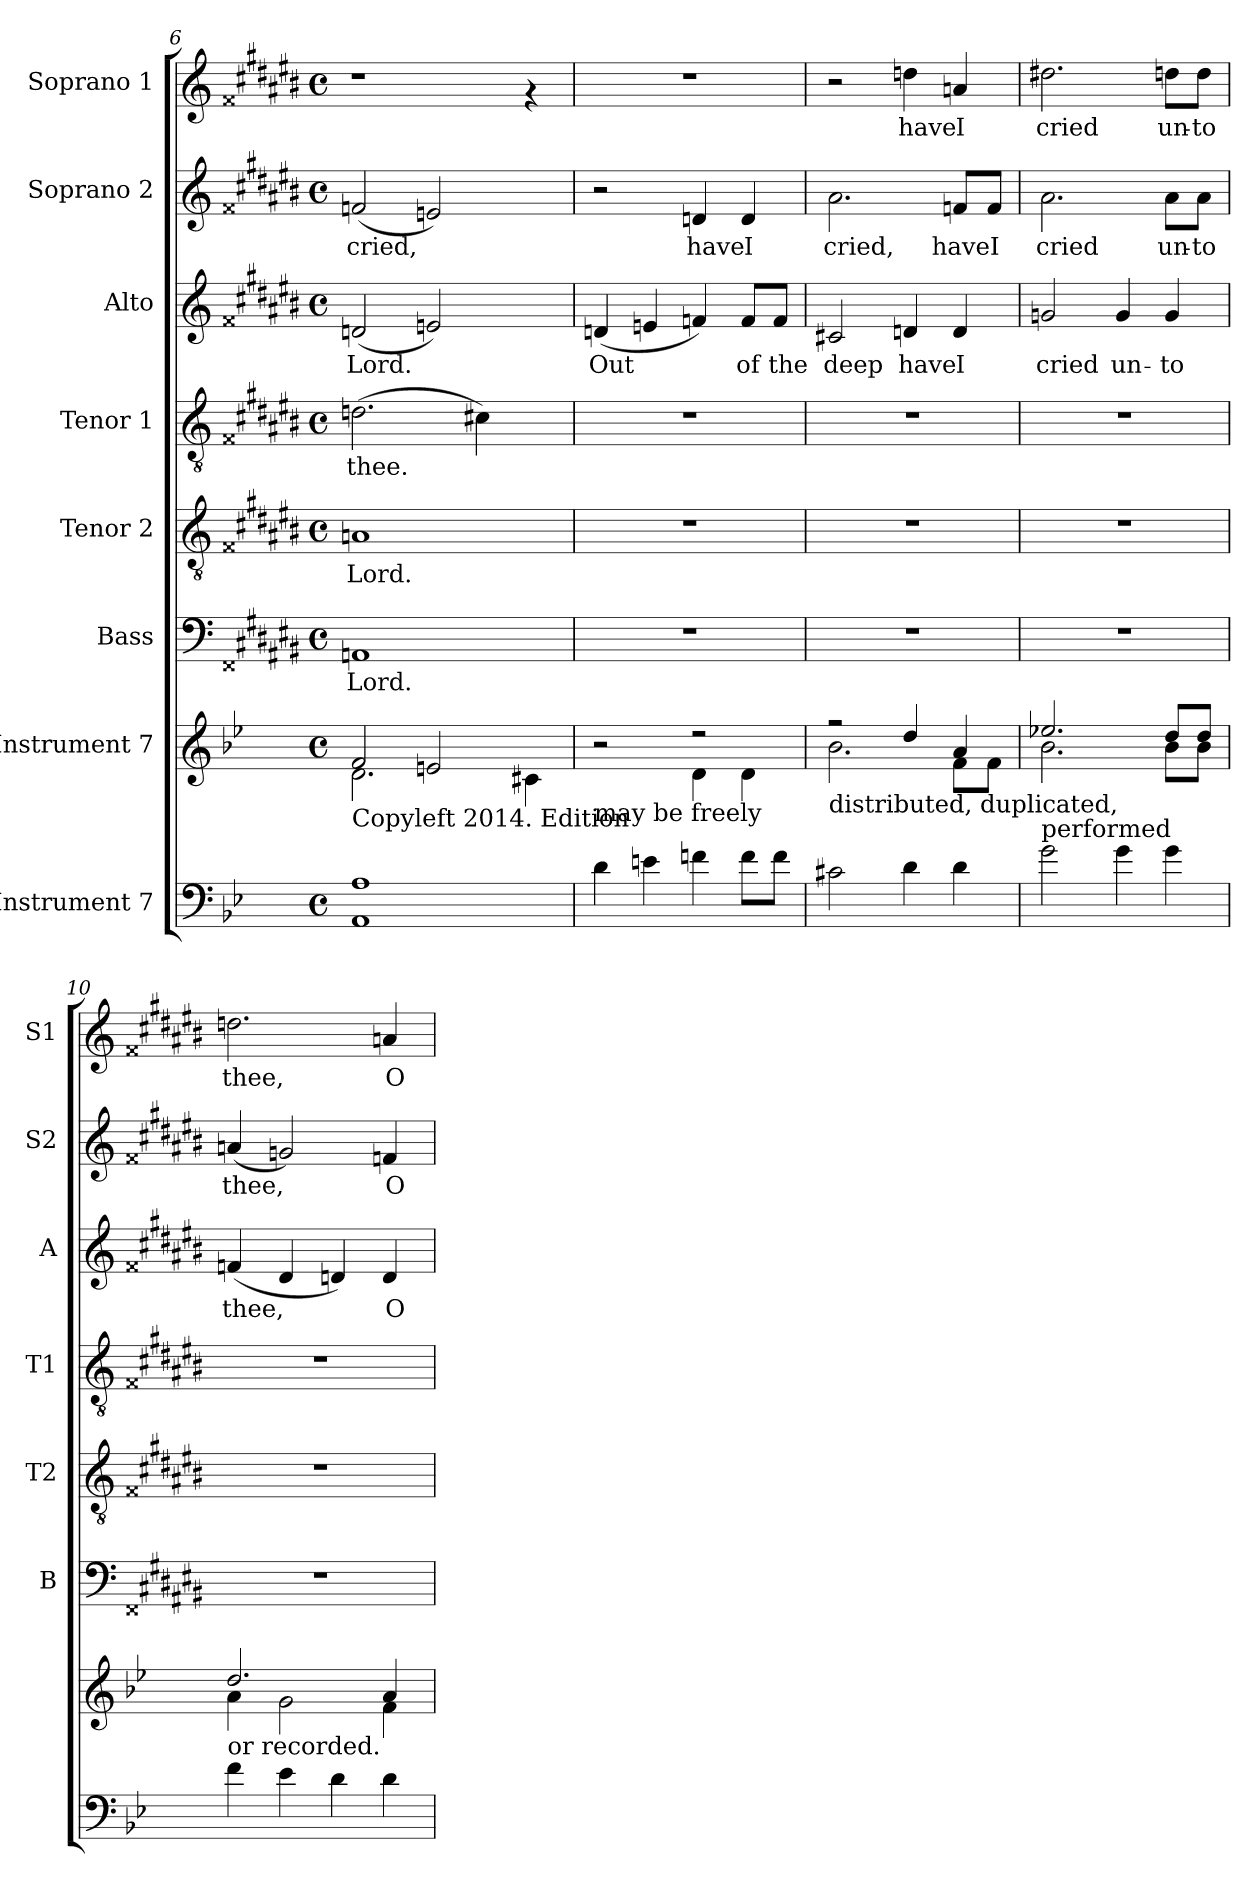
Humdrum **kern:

**kern	**kern	**kern	**text	**kern	**text	**kern	**text	**kern	**text	**kern	**text	**kern	**text
*part8	*part7	*part6	*part6	*part5	*part5	*part4	*part4	*part3	*part3	*part2	*part2	*part1	*part1
*staff8	*staff7	*staff6	*staff6	*staff5	*staff5	*staff4	*staff4	*staff3	*staff3	*staff2	*staff2	*staff1	*staff1
*I"Instrument 7	*I"Instrument 7	*I"Bass	*	*I"Tenor 2	*	*I"Tenor 1	*	*I"Alto	*	*I"Soprano 2	*	*I"Soprano 1	*
*	*	*I'B	*	*I'T2	*	*I'T1	*	*I'A	*	*I'S2	*	*I'S1	*
*clefF4	*clefG2	*clefF4	*	*clefGv2	*	*clefGv2	*	*clefG2	*	*clefG2	*	*clefG2	*
*	*	*ITrd1c2	*	*ITrd1c2	*	*ITrd1c2	*	*ITrd1c2	*	*ITrd1c2	*	*ITrd1c2	*
*k[b-e-]	*k[b-e-]	*k[f##c#g#d#a#e#b#]	*	*k[f##c#g#d#a#e#b#]	*	*k[f##c#g#d#a#e#b#]	*	*k[f##c#g#d#a#e#b#]	*	*k[f##c#g#d#a#e#b#]	*	*k[f##c#g#d#a#e#b#]	*
*B-:	*B-:	*G#:	*	*G#:	*	*G#:	*	*G#:	*	*G#:	*	*G#:	*
*M4/4	*M4/4	*M4/4	*	*M4/4	*	*M4/4	*	*M4/4	*	*M4/4	*	*M4/4	*
*met(c)	*met(c)	*met(c)	*	*met(c)	*	*met(c)	*	*met(c)	*	*met(c)	*	*met(c)	*
=6	=6	=6	=6	=6	=6	=6	=6	=6	=6	=6	=6	=6	=6
*	*^	*	*	*	*	*	*	*	*	*	*	*	*
!	!LO:TX:b:t=Copyleft 2014. Edition	!	!	!	!	!	!	!	!	!	!	!	!	!
!	!	!	!	!LO:LY:b	!	!LO:LY:b:cj	!	!LO:LY:b:cj	!	!LO:LY:b:cj	!	!LO:LY:b	!	!
1A 1AA	2f/	2.d\	1GG	Lord.	1G	Lord.	(>2.c\	thee.	(<2c/	Lord.	(<2e-X/	cried,	1r	.
!	!	!	!	!	!	!	!	!	!	!LO:LY:b:cj	!	!LO:LY:b	!	!
.	2en/	.	.	.	.	.	.	.	2dn/)	.	2dn/)	.	.	.
!	!	!	!	!	!	!	!	!LO:LY:b:cj	!	!	!	!	!	!
.	.	4ryy	.	.	.	.	4Bn\)	.	.	.	.	.	.	.
4ryy	4ryy	4c#X\	4ryy	.	4ryy	.	4ryy	.	4ryy	.	4ryy	.	4rf	.
=7!	=7!	=7!	=7!	=7!	=7!	=7!	=7!	=7!	=7!	=7!	=7!	=7!	=7!	=7!
!	!LO:TX:b:t=may be freely	!	!	!	!	!	!	!	!	!	!	!	!	!
!	!	!	!	!	!	!	!	!	!	!LO:LY:b:cj	!	!	!	!
4d\	2r	2ryy	1r	.	1r	.	1r	.	(<4c/	Out	2r	.	1r	.
!	!	!	!	!	!	!	!	!	!	!LO:LY:b:cj	!	!	!	!
4en\	.	.	.	.	.	.	.	.	4dn/	.	.	.	.	.
!	!	!	!	!	!	!	!	!	!	!LO:LY:b:cj	!	!LO:LY:b	!	!
4fn\	2r	4d\	.	.	.	.	.	.	4e-X/)	.	4c/	have	.	.
!	!	!	!	!	!	!	!	!	!	!LO:LY:b:cj	!	!LO:LY:b	!	!
8f\L	.	4d\	.	.	.	.	.	.	8e-/L	of	4c/	I	.	.
!	!	!	!	!	!	!	!	!	!	!LO:LY:b:cj	!	!	!	!
8f\J	.	.	.	.	.	.	.	.	8e-/J	the	.	.	.	.
=8!	=8!	=8!	=8!	=8!	=8!	=8!	=8!	=8!	=8!	=8!	=8!	=8!	=8!	=8!
!	!LO:TX:b:t=distributed, duplicated,	!	!	!	!	!	!	!	!	!	!	!	!	!
!	!	!	!	!	!	!	!	!	!	!LO:LY:b:cj	!	!LO:LY:b	!	!
2c#X\	2r	2.b-\	1r	.	1r	.	1r	.	2Bn/	deep	2.g#\	cried,	2r	.
!	!	!	!	!	!	!	!	!	!	!LO:LY:b:cj	!	!	!	!LO:LY:b:cj
4d\	4dd/	.	.	.	.	.	.	.	4c/	have	.	.	4cc\	have
!	!	!	!	!	!	!	!	!	!	!LO:LY:b:cj	!	!LO:LY:b	!	!LO:LY:b:cj
4d\	4a/	8f\L	.	.	.	.	.	.	4c/	I	8e-/L	have	4g/	I
!	!	!	!	!	!	!	!	!	!	!	!	!LO:LY:b	!	!
.	.	8f\J	.	.	.	.	.	.	.	.	8e-/J	I	.	.
=9!	=9!	=9!	=9!	=9!	=9!	=9!	=9!	=9!	=9!	=9!	=9!	=9!	=9!	=9!
!	!LO:TX:b:t=performed	!	!	!	!	!	!	!	!	!	!	!	!	!
!	!	!	!	!	!	!	!	!	!	!LO:LY:b:cj	!	!LO:LY:b	!	!LO:LY:b:cj
2g\	2.ee-X/	2.b-\	1r	.	1r	.	1r	.	2f/	cried	2.g#\	cried	2.cc#X\	cried
!	!	!	!	!	!	!	!	!	!	!LO:LY:b:cj	!	!	!	!
4g\	.	.	.	.	.	.	.	.	4f/	un-	.	.	.	.
!	!	!	!	!	!	!	!	!	!	!LO:LY:b:cj	!	!LO:LY:b	!	!LO:LY:b:cj
4g\	8dd/L	8b-\L	.	.	.	.	.	.	4f/	-to	8g#\L	un-	8cc\L	un-
!	!	!	!	!	!	!	!	!	!	!	!	!LO:LY:b	!	!LO:LY:b:cj
.	8dd/J	8b-\J	.	.	.	.	.	.	.	.	8g#\J	-to	8cc\J	-to
!!LO:PB:g=z
=10!	=10!	=10!	=10!	=10!	=10!	=10!	=10!	=10!	=10!	=10!	=10!	=10!	=10!	=10!
!	!LO:TX:b:t=or recorded.	!	!	!	!	!	!	!	!	!	!	!	!	!
!	!	!	!	!	!	!	!	!	!	!LO:LY:b:cj	!	!LO:LY:b	!	!LO:LY:b:cj
4f\	2.dd/	4a\	1r	.	1r	.	1r	.	(<4e-/	thee,	(<4g/	thee,	2.cc\	thee,
!	!	!	!	!	!	!	!	!	!	!LO:LY:b:cj	!	!LO:LY:b	!	!
4e-\	.	2g\	.	.	.	.	.	.	4c#/	.	2f/)	.	.	.
!	!	!	!	!	!	!	!	!	!	!LO:LY:b:cj	!	!	!	!
4d\	.	.	.	.	.	.	.	.	4c/)	.	.	.	.	.
!	!	!	!	!	!	!	!	!	!	!LO:LY:b:cj	!	!LO:LY:b	!	!LO:LY:b:cj
4d\	4a/	4f\	.	.	.	.	.	.	4c/	O	4e-/	O	4g/	O
*	*v	*v	*	*	*	*	*	*	*	*	*	*	*	*
=!	=!	=!	=!	=!	=!	=!	=!	=!	=!	=!	=!	=!	=!
*-	*-	*-	*-	*-	*-	*-	*-	*-	*-	*-	*-	*-	*-
